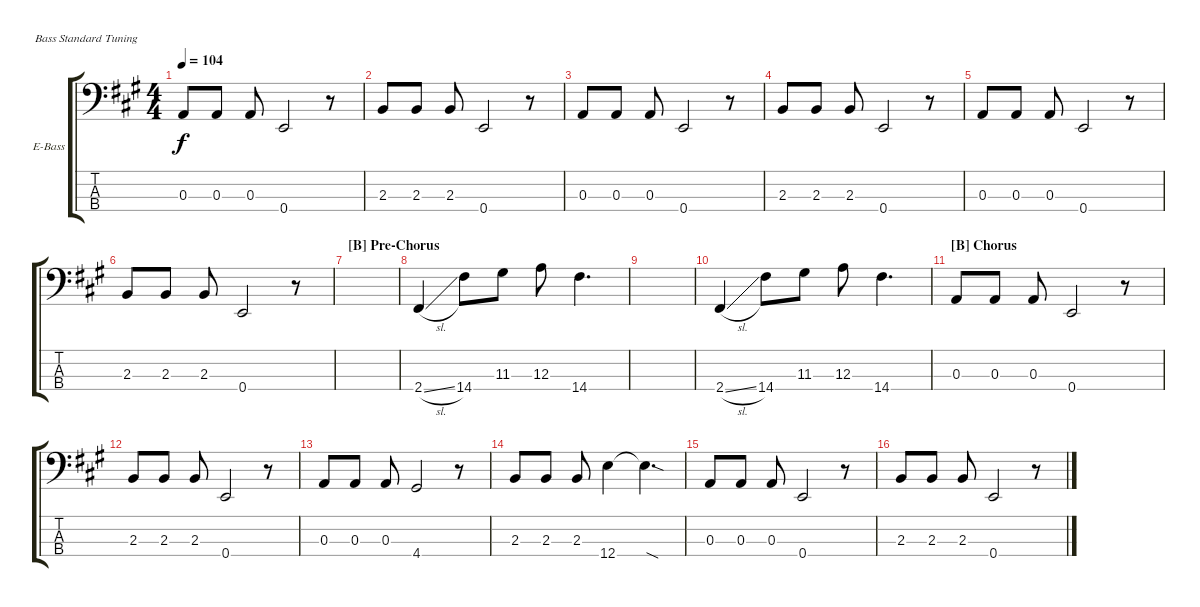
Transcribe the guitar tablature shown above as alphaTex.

\defaultSystemsLayout 4
\bracketExtendMode groupsimilarinstruments
\firstSystemTrackNameOrientation horizontal
\otherSystemsTrackNameOrientation horizontal
\track ("Electric Bass" "E-Bass") {instrument electricbassfinger}
\staff {score tabs}
\tuning (G2 D2 A1 E1)
\ts (4 4)
\tempo 104
\clef f4
\ks a
0.3.8{dy f} 0.3.8 0.3.8 0.4.2 r.8 |
2.3.8 2.3.8 2.3.8 0.4.2 r.8 |
0.3.8 0.3.8 0.3.8 0.4.2 r.8 |
2.3.8 2.3.8 2.3.8 0.4.2 r.8 |
0.3.8 0.3.8 0.3.8 0.4.2 r.8 |
2.3.8 2.3.8 2.3.8 0.4.2 r.8 |
\section ("B" "Pre-Chorus")
|
2.4{sl}.4 14.4.8 11.3.8 12.3.8 14.4.4{d} |
|
2.4{sl}.4 14.4.8 11.3.8 12.3.8 14.4.4{d} |
\section ("B" "Chorus")
0.3.8 0.3.8 0.3.8 0.4.2 r.8 |
2.3.8 2.3.8 2.3.8 0.4.2 r.8 |
0.3.8 0.3.8 0.3.8 4.4.2 r.8 |
2.3.8 2.3.8 2.3.8 12.4.4 12.4{sod t}.4{d} |
0.3.8 0.3.8 0.3.8 0.4.2 r.8 |
2.3.8 2.3.8 2.3.8 0.4.2 r.8
